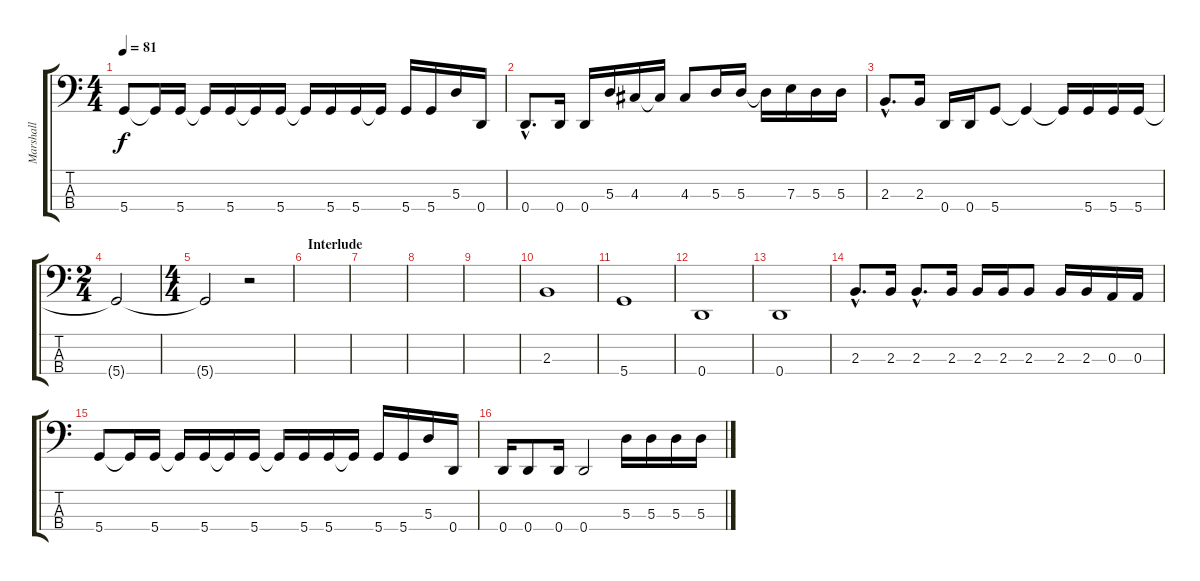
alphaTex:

\track ("Marshall" "Marshall") {instrument slapbass2}
\staff {score tabs}
\tuning (A2 D2 A1 D1) {hide}
\ts (4 4)
\tempo 81
\clef f4
\ks c
5.4.8{dy f} 5.4{t}.16 5.4.16 5.4{t}.16 5.4.16 5.4{t}.16 5.4.16 5.4{t}.16 5.4.16 5.4.16 5.4{t}.16 5.4.16 5.4.16 5.3.16 0.4.16 |
0.4{hac}.8{d} 0.4.16 0.4.16 5.3.16 4.3.16 4.3{t}.16 4.3.8 5.3.16 5.3.16 5.3{t}.16 7.3.16 5.3.16 5.3.16 |
2.3{hac}.8{d} 2.3.16 0.4.16 0.4.16 5.4.8 5.4{t}.4 5.4{t}.16 5.4.16 5.4.16 5.4.16 |
\ts (2 4)
5.4{t}.2 |
\ts (4 4)
5.4{t}.2 r.2 |
\section ("" "Interlude")
|
|
|
|
2.3.1 |
5.4.1 |
0.4.1 |
0.4.1 |
2.3{hac}.8{d} 2.3.16 2.3{hac}.8{d} 2.3.16 2.3.16 2.3.16 2.3.8 2.3.16 2.3.16 0.3.16 0.3.16 |
5.4.8 5.4{t}.16 5.4.16 5.4{t}.16 5.4.16 5.4{t}.16 5.4.16 5.4{t}.16 5.4.16 5.4.16 5.4{t}.16 5.4.16 5.4.16 5.3.16 0.4.16 |
0.4.16 0.4.8 0.4.16 0.4.2 5.3.16 5.3.16 5.3.16 5.3.16
